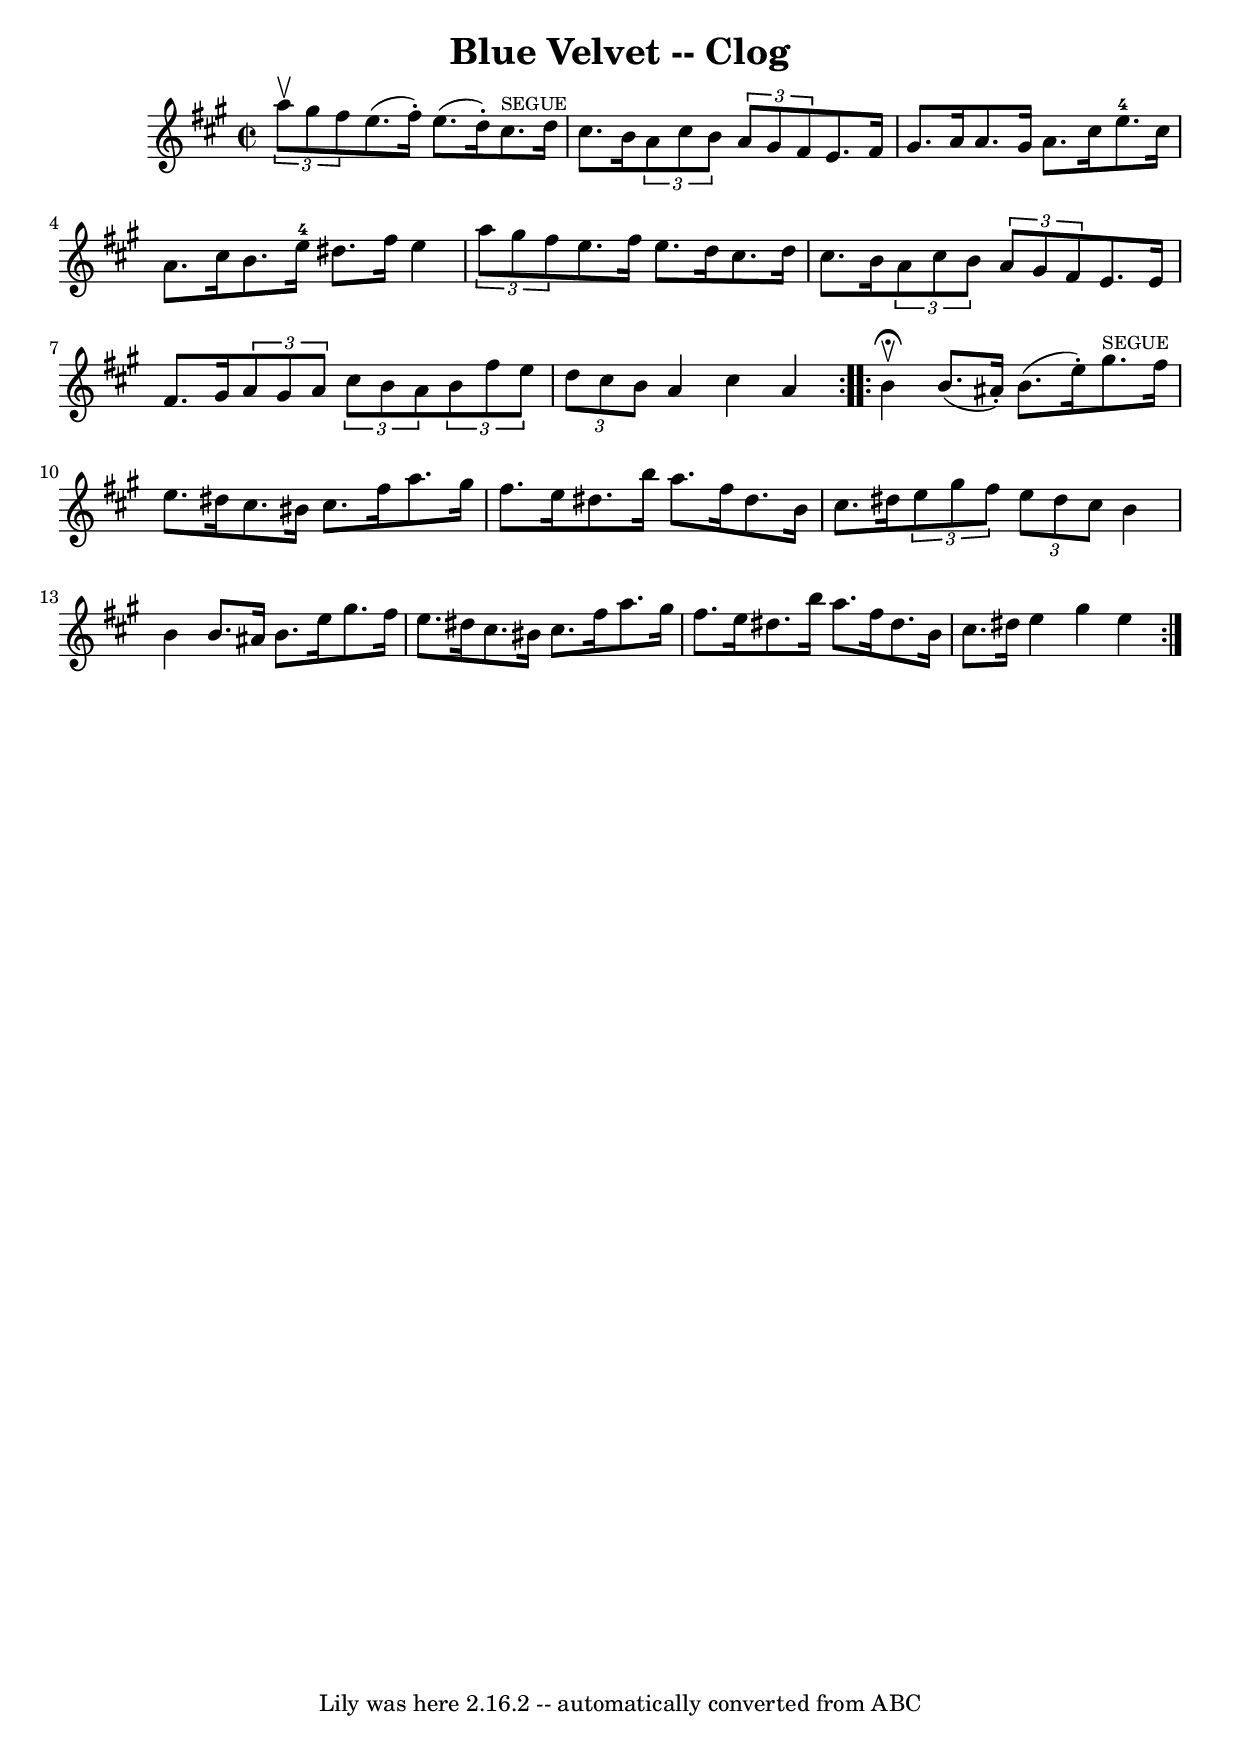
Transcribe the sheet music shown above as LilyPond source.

\version "2.7.40"
\include "Mammoth.ily"
\header {
	%% book = "Ryan's Mammoth Collection"
	crossRefNumber = "1"
	footnotes = ""
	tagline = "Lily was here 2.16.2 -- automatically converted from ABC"
	title = "Blue Velvet -- Clog"
}
voicedefault =  {


\repeat volta 2 {
\override Staff.TimeSignature #'style = #'C
 \time 2/2 \key a \major   \times 2/3 { a''8^\upbow gis''8 fis''8  } 
|
 e''8. (fis''16 -.) e''8. (d''16 -.) cis''8.^\segue   
d''16 cis''8. b'16  |
 \times 2/3 { a'8 cis''8 b'8  }   
\times 2/3 { a'8 gis'8 fis'8  } e'8. fis'16 gis'8. a'16  
|
 a'8. gis'16 a'8. cis''16 e''8.-4 cis''16    
a'8. cis''16  |
 b'8. e''16-4 dis''8. fis''16 e''4  
\times 2/3 { a''8 gis''8 fis''8  } |
 e''8. fis''16    
e''8. d''16 cis''8. d''16 cis''8. b'16  |
 \times 2/3 {   
a'8 cis''8 b'8  }   \times 2/3 { a'8 gis'8 fis'8  } e'8.    
e'16 fis'8. gis'16  |
     \times 2/3 { a'8 gis'8 a'8  }   
\times 2/3 { cis''8 b'8 a'8  }   \times 2/3 { b'8 fis''8 e''8  
}   \times 2/3 { d''8 cis''8 b'8  } |
 a'4 cis''4 a'4    
}     \repeat volta 2 { b'4^\fermata^\upbow |
 b'8. (ais'16 -.) 
 b'8. (e''16 -.) gis''8.^\segue fis''16 e''8. dis''16  
|
 cis''8. bis'16 cis''8. fis''16 a''8. gis''16    
fis''8. e''16  |
 dis''8. b''16 a''8. fis''16 dis''8.  
 b'16 cis''8. dis''16  |
 \times 2/3 { e''8 gis''8 fis''8  
} \times 2/3 { e''8 dis''8 cis''8  } b'4 b'4  |
 b'8.    
ais'16 b'8. e''16 gis''8. fis''16 e''8. dis''16  |
   
cis''8. bis'16 cis''8. fis''16 a''8. gis''16 fis''8. e''16 
 |
 dis''8. b''16 a''8. fis''16 dis''8. b'16    
cis''8. dis''16  |
 e''4 gis''4 e''4  }   
}

\score{
    <<

	\context Staff="default"
	{
	    \voicedefault 
	}

    >>
	\layout {
	}
	\midi {}
}
